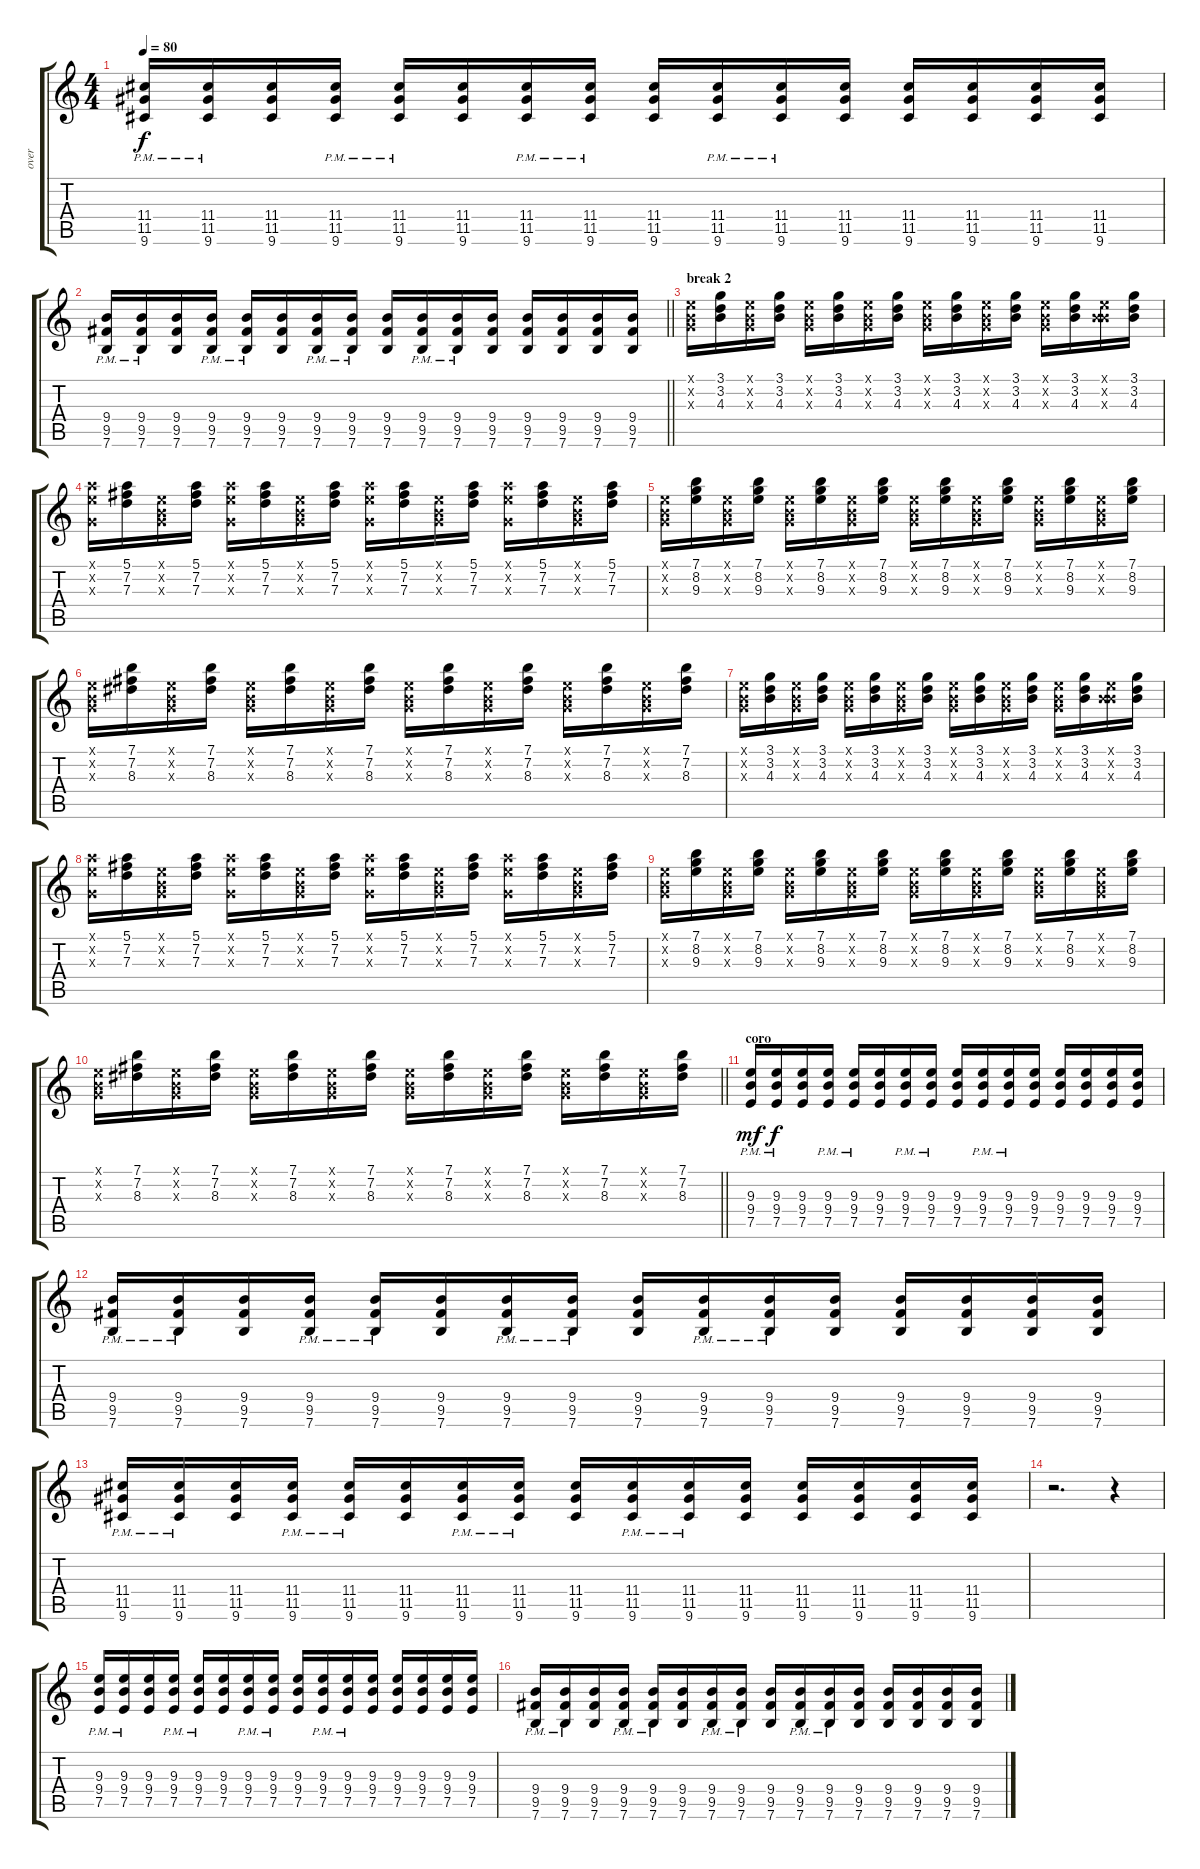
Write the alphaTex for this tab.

\track ("over" "over") {instrument overdrivenguitar}
\staff {score tabs}
\tuning (E4 B3 G3 D3 A2 E2) {hide}
\ts (4 4)
\tempo 80
\clef g2
\ks c
(11.4{pm} 11.5{pm} 9.6{pm}).16{dy f} (11.4{pm} 11.5{pm} 9.6{pm}).16 (11.4 11.5 9.6).16 (11.4{pm} 11.5{pm} 9.6{pm}).16 (11.4{pm} 11.5{pm} 9.6{pm}).16 (11.4 11.5 9.6).16 (11.4{pm} 11.5{pm} 9.6{pm}).16 (11.4{pm} 11.5{pm} 9.6{pm}).16 (11.4 11.5 9.6).16 (11.4{pm} 11.5{pm} 9.6{pm}).16 (11.4{pm} 11.5{pm} 9.6{pm}).16 (11.4 11.5 9.6).16 (11.4 11.5 9.6).16 (11.4 11.5 9.6).16 (11.4 11.5 9.6).16 (11.4 11.5 9.6).16 |
\barLineRight lightlight
(9.4{pm} 9.5{pm} 7.6{pm}).16 (9.4{pm} 9.5{pm} 7.6{pm}).16 (9.4 9.5 7.6).16 (9.4{pm} 9.5{pm} 7.6{pm}).16 (9.4{pm} 9.5{pm} 7.6{pm}).16 (9.4 9.5 7.6).16 (9.4{pm} 9.5{pm} 7.6{pm}).16 (9.4{pm} 9.5{pm} 7.6{pm}).16 (9.4 9.5 7.6).16 (9.4{pm} 9.5{pm} 7.6{pm}).16 (9.4{pm} 9.5{pm} 7.6{pm}).16 (9.4 9.5 7.6).16 (9.4 9.5 7.6).16 (9.4 9.5 7.6).16 (9.4 9.5 7.6).16 (9.4 9.5 7.6).16 |
\section ("" "break 2")
(0.1{x} 0.2{x} 0.3{x}).16 (3.1 3.2 4.3).16 (0.1{x} 0.2{x} 0.3{x}).16 (3.1 3.2 4.3).16 (0.1{x} 0.2{x} 0.3{x}).16 (3.1 3.2 4.3).16 (0.1{x} 0.2{x} 0.3{x}).16 (3.1 3.2 4.3).16 (0.1{x} 0.2{x} 0.3{x}).16 (3.1 3.2 4.3).16 (0.1{x} 0.2{x} 0.3{x}).16 (3.1 3.2 4.3).16 (0.1{x} 0.2{x} 0.3{x}).16 (3.1 3.2 4.3).16 (0.1{x} 0.2{x} 4.3{x}).16 (3.1 3.2 4.3).16 |
(5.1{x} 5.2{x} 0.3{x}).16 (5.1 7.2 7.3).16 (0.1{x} 0.2{x} 0.3{x}).16 (5.1 7.2 7.3).16 (5.1{x} 5.2{x} 0.3{x}).16 (5.1 7.2 7.3).16 (0.1{x} 0.2{x} 0.3{x}).16 (5.1 7.2 7.3).16 (5.1{x} 5.2{x} 0.3{x}).16 (5.1 7.2 7.3).16 (0.1{x} 0.2{x} 0.3{x}).16 (5.1 7.2 7.3).16 (5.1{x} 5.2{x} 0.3{x}).16 (5.1 7.2 7.3).16 (0.1{x} 0.2{x} 0.3{x}).16 (5.1 7.2 7.3).16 |
(0.1{x} 0.2{x} 0.3{x}).16 (7.1 8.2 9.3).16 (0.1{x} 0.2{x} 0.3{x}).16 (7.1 8.2 9.3).16 (0.1{x} 0.2{x} 0.3{x}).16 (7.1 8.2 9.3).16 (0.1{x} 0.2{x} 0.3{x}).16 (7.1 8.2 9.3).16 (0.1{x} 0.2{x} 0.3{x}).16 (7.1 8.2 9.3).16 (0.1{x} 0.2{x} 0.3{x}).16 (7.1 8.2 9.3).16 (0.1{x} 0.2{x} 0.3{x}).16 (7.1 8.2 9.3).16 (0.1{x} 0.2{x} 0.3{x}).16 (7.1 8.2 9.3).16 |
(0.1{x} 0.2{x} 0.3{x}).16 (7.1 7.2 8.3).16 (0.1{x} 0.2{x} 0.3{x}).16 (7.1 7.2 8.3).16 (0.1{x} 0.2{x} 0.3{x}).16 (7.1 7.2 8.3).16 (0.1{x} 0.2{x} 0.3{x}).16 (7.1 7.2 8.3).16 (0.1{x} 0.2{x} 0.3{x}).16 (7.1 7.2 8.3).16 (0.1{x} 0.2{x} 0.3{x}).16 (7.1 7.2 8.3).16 (0.1{x} 0.2{x} 0.3{x}).16 (7.1 7.2 8.3).16 (0.1{x} 0.2{x} 0.3{x}).16 (7.1 7.2 8.3).16 |
(0.1{x} 0.2{x} 0.3{x}).16 (3.1 3.2 4.3).16 (0.1{x} 0.2{x} 0.3{x}).16 (3.1 3.2 4.3).16 (0.1{x} 0.2{x} 0.3{x}).16 (3.1 3.2 4.3).16 (0.1{x} 0.2{x} 0.3{x}).16 (3.1 3.2 4.3).16 (0.1{x} 0.2{x} 0.3{x}).16 (3.1 3.2 4.3).16 (0.1{x} 0.2{x} 0.3{x}).16 (3.1 3.2 4.3).16 (0.1{x} 0.2{x} 0.3{x}).16 (3.1 3.2 4.3).16 (0.1{x} 0.2{x} 4.3{x}).16 (3.1 3.2 4.3).16 |
(5.1{x} 5.2{x} 0.3{x}).16 (5.1 7.2 7.3).16 (0.1{x} 0.2{x} 0.3{x}).16 (5.1 7.2 7.3).16 (5.1{x} 5.2{x} 0.3{x}).16 (5.1 7.2 7.3).16 (0.1{x} 0.2{x} 0.3{x}).16 (5.1 7.2 7.3).16 (5.1{x} 5.2{x} 0.3{x}).16 (5.1 7.2 7.3).16 (0.1{x} 0.2{x} 0.3{x}).16 (5.1 7.2 7.3).16 (5.1{x} 5.2{x} 0.3{x}).16 (5.1 7.2 7.3).16 (0.1{x} 0.2{x} 0.3{x}).16 (5.1 7.2 7.3).16 |
(0.1{x} 0.2{x} 0.3{x}).16 (7.1 8.2 9.3).16 (0.1{x} 0.2{x} 0.3{x}).16 (7.1 8.2 9.3).16 (0.1{x} 0.2{x} 0.3{x}).16 (7.1 8.2 9.3).16 (0.1{x} 0.2{x} 0.3{x}).16 (7.1 8.2 9.3).16 (0.1{x} 0.2{x} 0.3{x}).16 (7.1 8.2 9.3).16 (0.1{x} 0.2{x} 0.3{x}).16 (7.1 8.2 9.3).16 (0.1{x} 0.2{x} 0.3{x}).16 (7.1 8.2 9.3).16 (0.1{x} 0.2{x} 0.3{x}).16 (7.1 8.2 9.3).16 |
\barLineRight lightlight
(0.1{x} 0.2{x} 0.3{x}).16 (7.1 7.2 8.3).16 (0.1{x} 0.2{x} 0.3{x}).16 (7.1 7.2 8.3).16 (0.1{x} 0.2{x} 0.3{x}).16 (7.1 7.2 8.3).16 (0.1{x} 0.2{x} 0.3{x}).16 (7.1 7.2 8.3).16 (0.1{x} 0.2{x} 0.3{x}).16 (7.1 7.2 8.3).16 (0.1{x} 0.2{x} 0.3{x}).16 (7.1 7.2 8.3).16 (0.1{x} 0.2{x} 0.3{x}).16 (7.1 7.2 8.3).16 (0.1{x} 0.2{x} 0.3{x}).16 (7.1 7.2 8.3).16 |
\section ("" "coro")
(9.3{pm} 9.4{pm} 7.5{pm}).16{dy mf} (9.3{pm} 9.4{pm} 7.5{pm}).16{dy f} (9.3 9.4 7.5).16 (9.3{pm} 9.4{pm} 7.5{pm}).16 (9.3{pm} 9.4{pm} 7.5{pm}).16 (9.3 9.4 7.5).16 (9.3{pm} 9.4{pm} 7.5{pm}).16 (9.3{pm} 9.4{pm} 7.5{pm}).16 (9.3 9.4 7.5).16 (9.3{pm} 9.4{pm} 7.5{pm}).16 (9.3{pm} 9.4{pm} 7.5{pm}).16 (9.3 9.4 7.5).16 (9.3 9.4 7.5).16 (9.3 9.4 7.5).16 (9.3 9.4 7.5).16 (9.3 9.4 7.5).16 |
(9.4{pm} 9.5{pm} 7.6{pm}).16 (9.4{pm} 9.5{pm} 7.6{pm}).16 (9.4 9.5 7.6).16 (9.4{pm} 9.5{pm} 7.6{pm}).16 (9.4{pm} 9.5{pm} 7.6{pm}).16 (9.4 9.5 7.6).16 (9.4{pm} 9.5{pm} 7.6{pm}).16 (9.4{pm} 9.5{pm} 7.6{pm}).16 (9.4 9.5 7.6).16 (9.4{pm} 9.5{pm} 7.6{pm}).16 (9.4{pm} 9.5{pm} 7.6{pm}).16 (9.4 9.5 7.6).16 (9.4 9.5 7.6).16 (9.4 9.5 7.6).16 (9.4 9.5 7.6).16 (9.4 9.5 7.6).16 |
(11.4{pm} 11.5{pm} 9.6{pm}).16 (11.4{pm} 11.5{pm} 9.6{pm}).16 (11.4 11.5 9.6).16 (11.4{pm} 11.5{pm} 9.6{pm}).16 (11.4{pm} 11.5{pm} 9.6{pm}).16 (11.4 11.5 9.6).16 (11.4{pm} 11.5{pm} 9.6{pm}).16 (11.4{pm} 11.5{pm} 9.6{pm}).16 (11.4 11.5 9.6).16 (11.4{pm} 11.5{pm} 9.6{pm}).16 (11.4{pm} 11.5{pm} 9.6{pm}).16 (11.4 11.5 9.6).16 (11.4 11.5 9.6).16 (11.4 11.5 9.6).16 (11.4 11.5 9.6).16 (11.4 11.5 9.6).16 |
r.2{d} r.4 |
(9.3{pm} 9.4{pm} 7.5{pm}).16 (9.3{pm} 9.4{pm} 7.5{pm}).16 (9.3 9.4 7.5).16 (9.3{pm} 9.4{pm} 7.5{pm}).16 (9.3{pm} 9.4{pm} 7.5{pm}).16 (9.3 9.4 7.5).16 (9.3{pm} 9.4{pm} 7.5{pm}).16 (9.3{pm} 9.4{pm} 7.5{pm}).16 (9.3 9.4 7.5).16 (9.3{pm} 9.4{pm} 7.5{pm}).16 (9.3{pm} 9.4{pm} 7.5{pm}).16 (9.3 9.4 7.5).16 (9.3 9.4 7.5).16 (9.3 9.4 7.5).16 (9.3 9.4 7.5).16 (9.3 9.4 7.5).16 |
(9.4{pm} 9.5{pm} 7.6{pm}).16 (9.4{pm} 9.5{pm} 7.6{pm}).16 (9.4 9.5 7.6).16 (9.4{pm} 9.5{pm} 7.6{pm}).16 (9.4{pm} 9.5{pm} 7.6{pm}).16 (9.4 9.5 7.6).16 (9.4{pm} 9.5{pm} 7.6{pm}).16 (9.4{pm} 9.5{pm} 7.6{pm}).16 (9.4 9.5 7.6).16 (9.4{pm} 9.5{pm} 7.6{pm}).16 (9.4{pm} 9.5{pm} 7.6{pm}).16 (9.4 9.5 7.6).16 (9.4 9.5 7.6).16 (9.4 9.5 7.6).16 (9.4 9.5 7.6).16 (9.4 9.5 7.6).16
